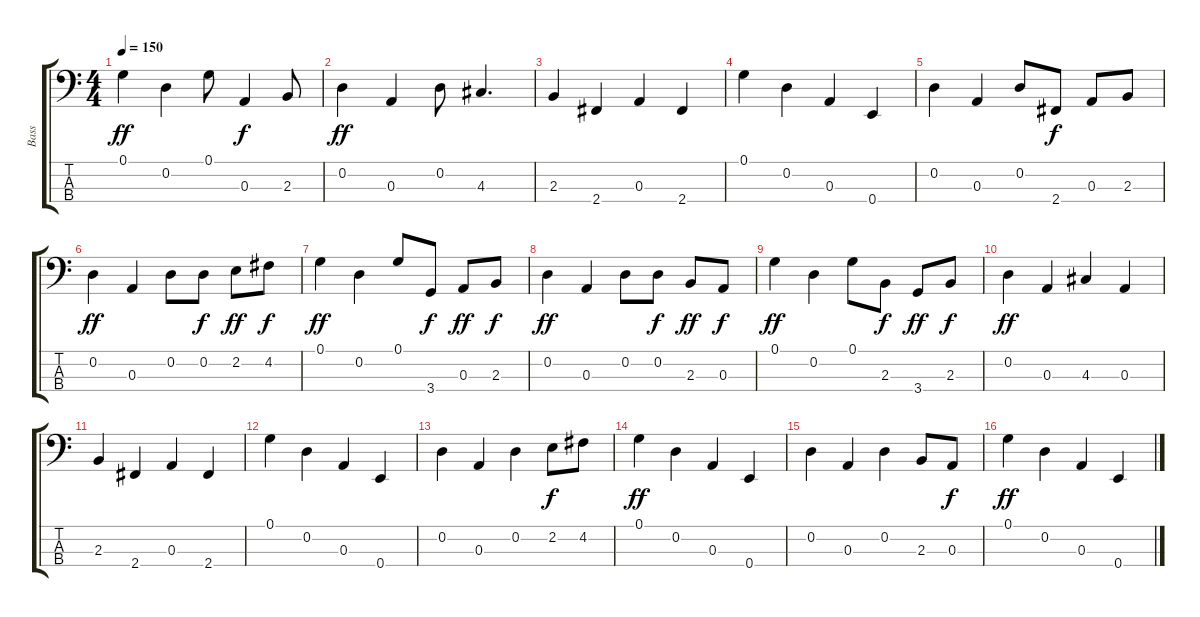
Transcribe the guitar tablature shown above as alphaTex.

\track ("Bass" "Bass") {instrument fretlessbass}
\staff {score tabs}
\tuning (G2 D2 A1 E1) {hide}
\ts (4 4)
\tempo 150
\clef f4
\ks c
0.1.4{dy ff} 0.2.4 0.1.8 0.3.4{dy f} 2.3.8 |
0.2.4{dy ff} 0.3.4 0.2.8 4.3.4{d} |
2.3.4 2.4.4 0.3.4 2.4.4 |
0.1.4 0.2.4 0.3.4 0.4.4 |
0.2.4 0.3.4 0.2.8 2.4.8{dy f} 0.3.8 2.3.8 |
0.2.4{dy ff} 0.3.4 0.2.8 0.2.8{dy f} 2.2.8{dy ff} 4.2.8{dy f} |
0.1.4{dy ff} 0.2.4 0.1.8 3.4.8{dy f} 0.3.8{dy ff} 2.3.8{dy f} |
0.2.4{dy ff} 0.3.4 0.2.8 0.2.8{dy f} 2.3.8{dy ff} 0.3.8{dy f} |
0.1.4{dy ff} 0.2.4 0.1.8 2.3.8{dy f} 3.4.8{dy ff} 2.3.8{dy f} |
0.2.4{dy ff} 0.3.4 4.3.4 0.3.4 |
2.3.4 2.4.4 0.3.4 2.4.4 |
0.1.4 0.2.4 0.3.4 0.4.4 |
0.2.4 0.3.4 0.2.4 2.2.8{dy f} 4.2.8 |
0.1.4{dy ff} 0.2.4 0.3.4 0.4.4 |
0.2.4 0.3.4 0.2.4 2.3.8 0.3.8{dy f} |
0.1.4{dy ff} 0.2.4 0.3.4 0.4.4
